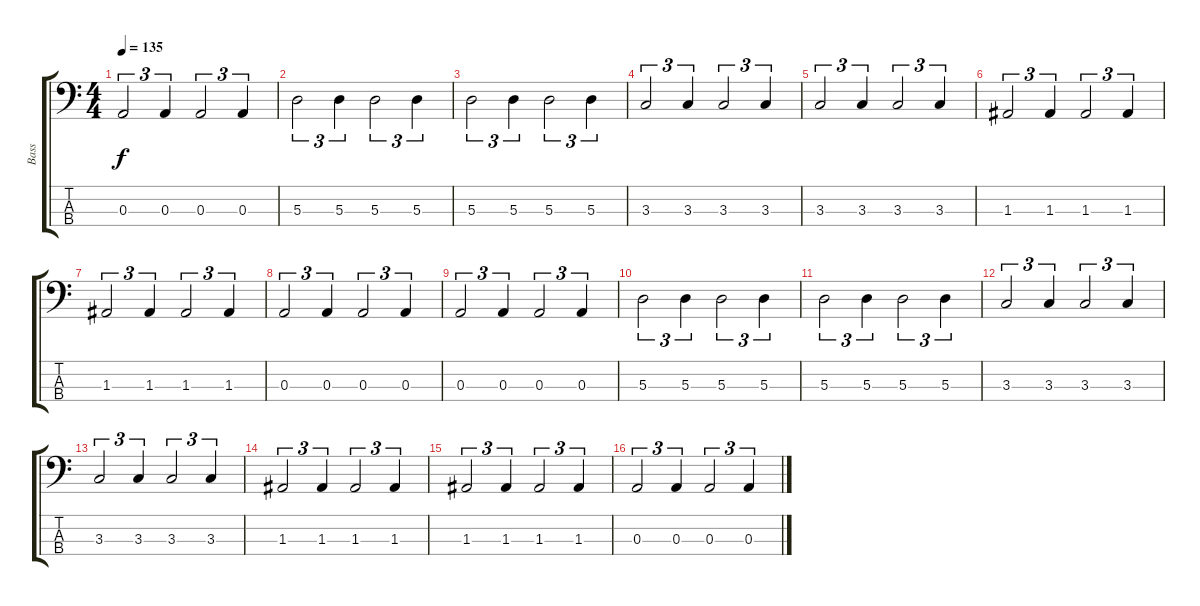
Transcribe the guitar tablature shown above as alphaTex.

\track ("Bass" "Bass") {instrument electricbassfinger}
\staff {score tabs}
\tuning (G2 D2 A1 E1) {hide}
\ts (4 4)
\tempo 135
\clef f4
\ks c
0.3.2{tu (3 2) dy f} 0.3.4{tu (3 2)} 0.3.2{tu (3 2)} 0.3.4{tu (3 2)} |
5.3.2{tu (3 2)} 5.3.4{tu (3 2)} 5.3.2{tu (3 2)} 5.3.4{tu (3 2)} |
5.3.2{tu (3 2)} 5.3.4{tu (3 2)} 5.3.2{tu (3 2)} 5.3.4{tu (3 2)} |
3.3.2{tu (3 2)} 3.3.4{tu (3 2)} 3.3.2{tu (3 2)} 3.3.4{tu (3 2)} |
3.3.2{tu (3 2)} 3.3.4{tu (3 2)} 3.3.2{tu (3 2)} 3.3.4{tu (3 2)} |
1.3.2{tu (3 2)} 1.3.4{tu (3 2)} 1.3.2{tu (3 2)} 1.3.4{tu (3 2)} |
1.3.2{tu (3 2)} 1.3.4{tu (3 2)} 1.3.2{tu (3 2)} 1.3.4{tu (3 2)} |
0.3.2{tu (3 2)} 0.3.4{tu (3 2)} 0.3.2{tu (3 2)} 0.3.4{tu (3 2)} |
0.3.2{tu (3 2)} 0.3.4{tu (3 2)} 0.3.2{tu (3 2)} 0.3.4{tu (3 2)} |
5.3.2{tu (3 2)} 5.3.4{tu (3 2)} 5.3.2{tu (3 2)} 5.3.4{tu (3 2)} |
5.3.2{tu (3 2)} 5.3.4{tu (3 2)} 5.3.2{tu (3 2)} 5.3.4{tu (3 2)} |
3.3.2{tu (3 2)} 3.3.4{tu (3 2)} 3.3.2{tu (3 2)} 3.3.4{tu (3 2)} |
3.3.2{tu (3 2)} 3.3.4{tu (3 2)} 3.3.2{tu (3 2)} 3.3.4{tu (3 2)} |
1.3.2{tu (3 2)} 1.3.4{tu (3 2)} 1.3.2{tu (3 2)} 1.3.4{tu (3 2)} |
1.3.2{tu (3 2)} 1.3.4{tu (3 2)} 1.3.2{tu (3 2)} 1.3.4{tu (3 2)} |
0.3.2{tu (3 2)} 0.3.4{tu (3 2)} 0.3.2{tu (3 2)} 0.3.4{tu (3 2)}
